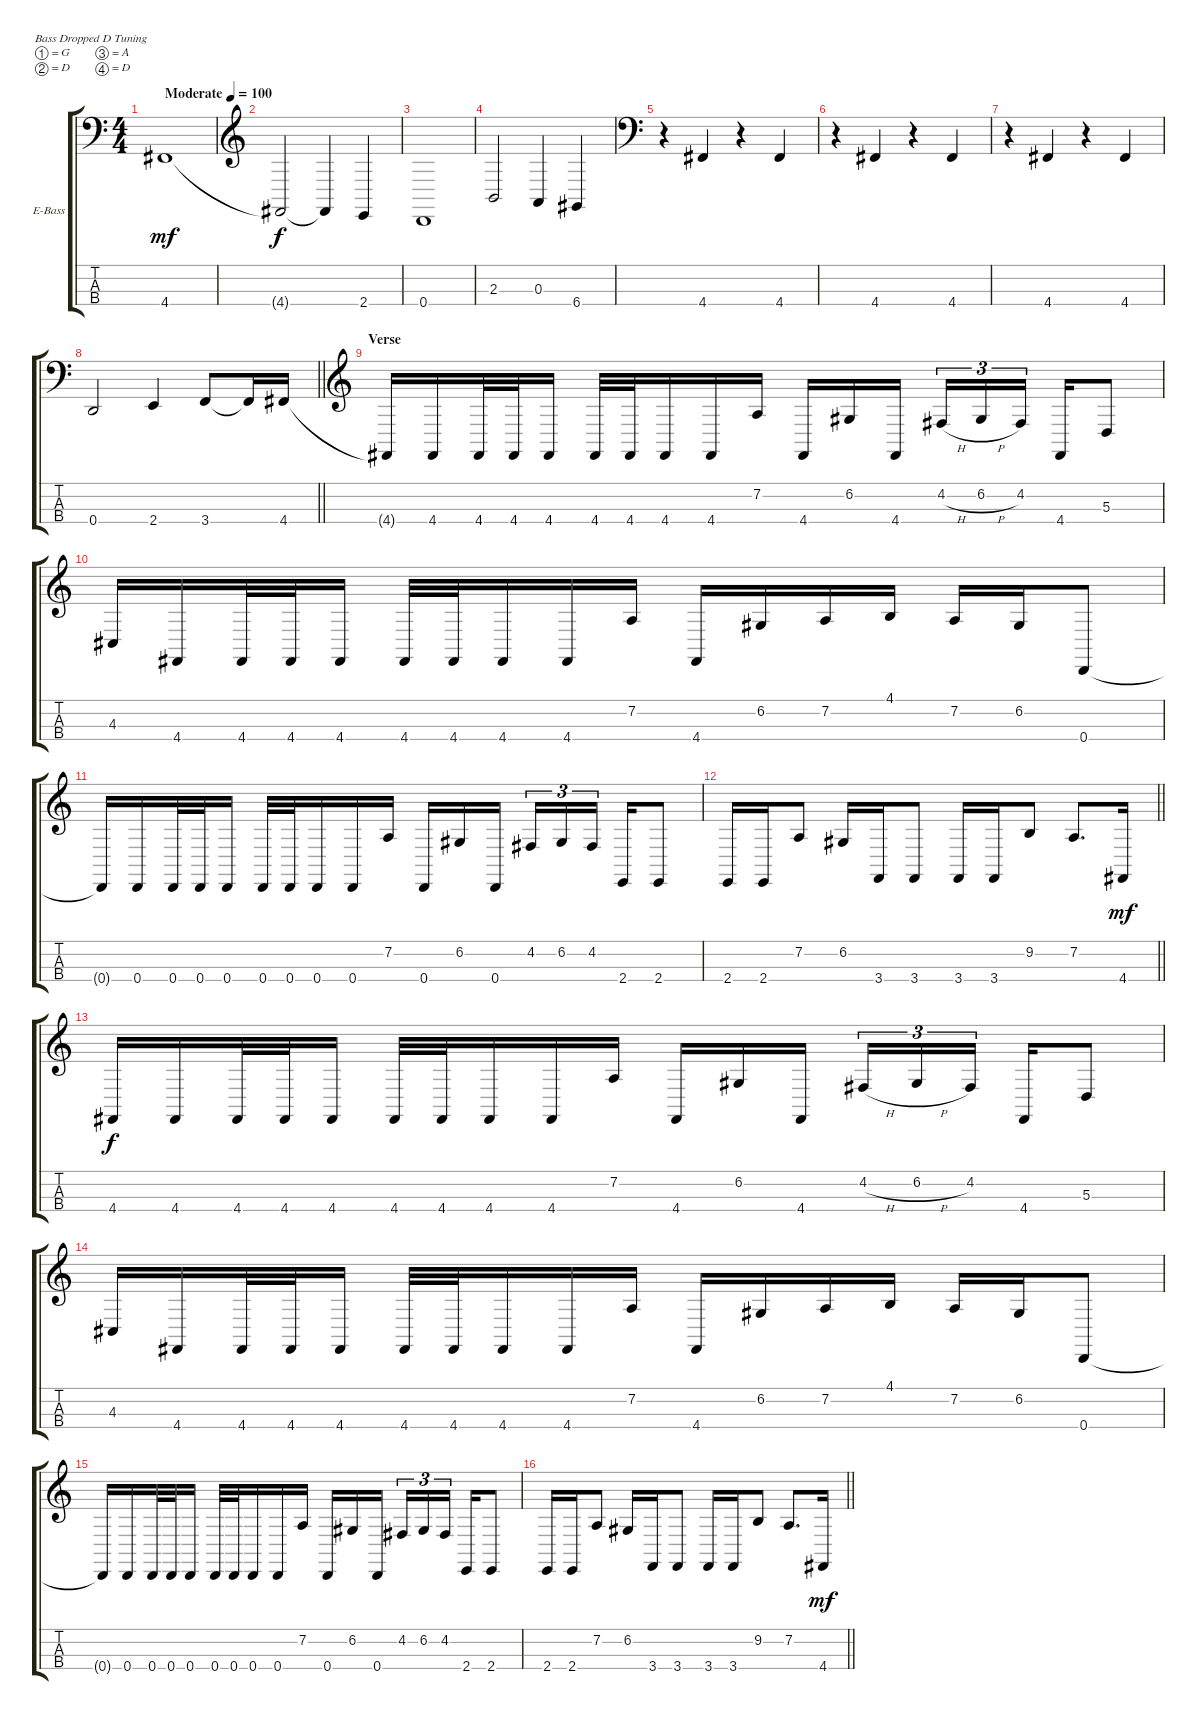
\bracketExtendMode groupsimilarinstruments
\firstSystemTrackNameOrientation horizontal
\otherSystemsTrackNameOrientation horizontal
\track ("Electric Bass" "E-Bass") {instrument electricbassfinger}
\staff {score tabs}
\tuning (G2 D2 A1 D1)
\ts (4 4)
\beaming (8 2 2 2 2)
\tempo (100 "Moderate")
\clef f4
\scale
0.487395
\ks c
4.4.1{dy mf instrument electricbassfinger} |
\clef g2
\scale
0.256303 4.4{t}.2{dy f} 4.4{t}.4 2.4.4 |
\scale
0.256303 0.4.1 |
\scale
0.333333 2.3.2 0.3.4 6.4.4 |
\clef f4
\scale
0.333333 r.4 4.4.4 r.4 4.4.4 |
\scale
0.333333 r.4 4.4.4 r.4 4.4.4 |
\scale
0.333333 r.4 4.4.4 r.4 4.4.4 |
\scale
0.333333
\barLineRight lightlight
0.4.2 2.4.4 3.4.8 3.4{t}.16 4.4.16 |
\section ("" "Verse")
\clef g2
\scale
0.333333 4.4{t}.16 4.4.16 4.4.32 4.4.32 4.4.16 4.4.32 4.4.32 4.4.16 4.4.16 7.2.16 4.4.16 6.2.16 4.4.16 4.2{h}.16{tu (3 2)} 6.2{h}.16{tu (3 2)} 4.2.16{tu (3 2)} 4.4.16 5.3.8 |
\scale
0.333333 4.3.16 4.4.16 4.4.32 4.4.32 4.4.16 4.4.32 4.4.32 4.4.16 4.4.16 7.2.16 4.4.16 6.2.16 7.2.16 4.1.16 7.2.16 6.2.16 0.4.8 |
\scale
0.333333 0.4{t}.16 0.4.16 0.4.32 0.4.32 0.4.16 0.4.32 0.4.32 0.4.16 0.4.16 7.2.16 0.4.16 6.2.16 0.4.16 4.2.16{tu (3 2)} 6.2.16{tu (3 2)} 4.2.16{tu (3 2)} 2.4.16 2.4.8 |
\scale
0.333333
\barLineRight lightlight
2.4.16 2.4.16 7.2.8 6.2.16 3.4.16 3.4.8 3.4.16 3.4.16 9.2.8 7.2.8{d} 4.4.16{dy mf} |
\scale
0.333333 4.4.16{dy f} 4.4.16 4.4.32 4.4.32 4.4.16 4.4.32 4.4.32 4.4.16 4.4.16 7.2.16 4.4.16 6.2.16 4.4.16 4.2{h}.16{tu (3 2)} 6.2{h}.16{tu (3 2)} 4.2.16{tu (3 2)} 4.4.16 5.3.8 |
\scale
0.333333 4.3.16 4.4.16 4.4.32 4.4.32 4.4.16 4.4.32 4.4.32 4.4.16 4.4.16 7.2.16 4.4.16 6.2.16 7.2.16 4.1.16 7.2.16 6.2.16 0.4.8 |
\scale
0.333333 0.4{t}.16 0.4.16 0.4.32 0.4.32 0.4.16 0.4.32 0.4.32 0.4.16 0.4.16 7.2.16 0.4.16 6.2.16 0.4.16 4.2.16{tu (3 2)} 6.2.16{tu (3 2)} 4.2.16{tu (3 2)} 2.4.16 2.4.8 |
\scale
0.333333
\barLineRight lightlight
2.4.16 2.4.16 7.2.8 6.2.16 3.4.16 3.4.8 3.4.16 3.4.16 9.2.8 7.2.8{d} 4.4.16{dy mf}
